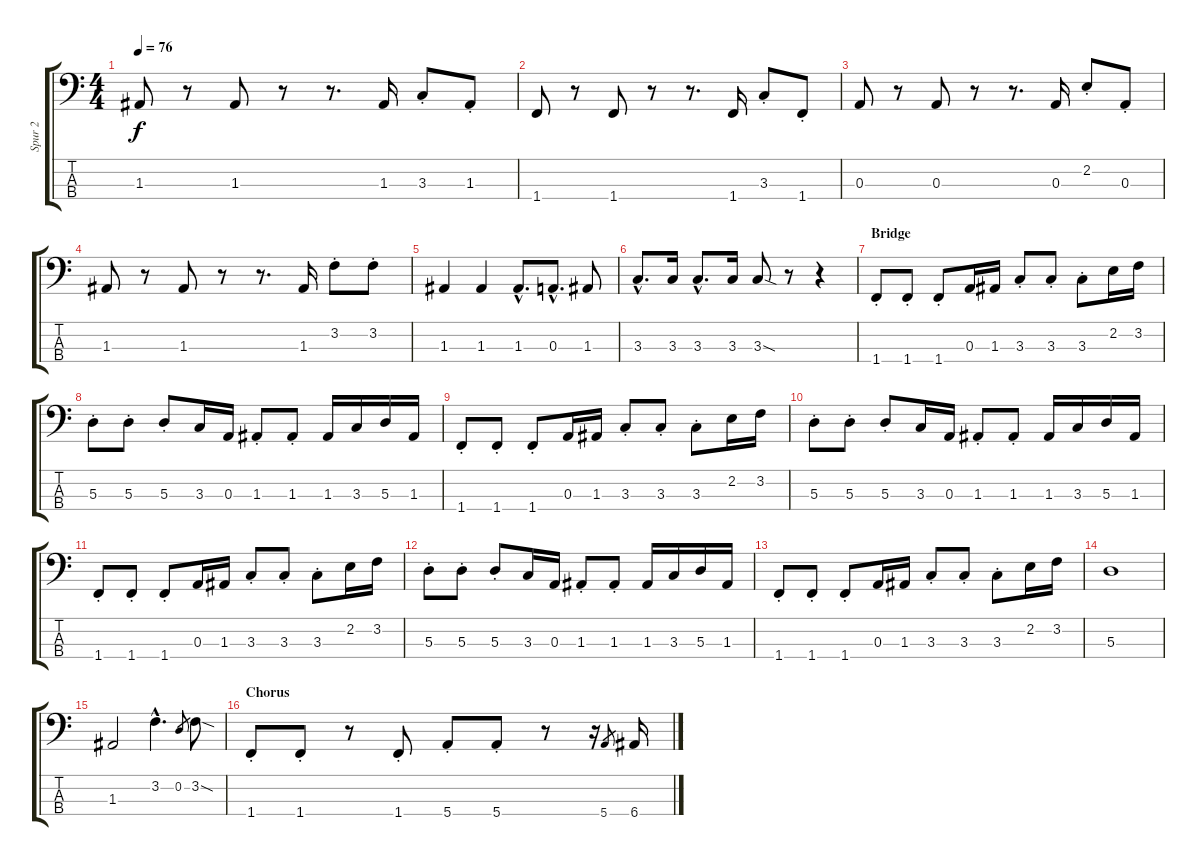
\track ("Spur 2" "Spur 2") {instrument electricbassfinger}
\staff {score tabs}
\tuning (G2 D2 A1 E1) {hide}
\ts (4 4)
\tempo 76
\clef f4
\ks c
1.3.8{dy f} r.8 1.3.8 r.8 r.8{d} 1.3.16 3.3{st}.8 1.3{st}.8 |
1.4.8 r.8 1.4.8 r.8 r.8{d} 1.4.16 3.3{st}.8 1.4{st}.8 |
0.3.8 r.8 0.3.8 r.8 r.8{d} 0.3.16 2.2{st}.8 0.3{st}.8 |
1.3.8 r.8 1.3.8 r.8 r.8{d} 1.3.16 3.2{st}.8 3.2{st}.8 |
1.3.4 1.3.4 1.3{hac}.8{d} 0.3{hac}.8{d} 1.3.8 |
3.3{hac}.8{d} 3.3.16 3.3{hac}.8{d} 3.3.16 3.3{sod}.8 r.8 r.4 |
\section ("" "Bridge")
1.4{st}.8 1.4{st}.8 1.4{st}.8 0.3.16 1.3.16 3.3{st}.8 3.3{st}.8 3.3{st}.8 2.2.16 3.2.16 |
5.3{st}.8 5.3{st}.8 5.3{st}.8 3.3.16 0.3.16 1.3{st}.8 1.3{st}.8 1.3.16 3.3.16 5.3.16 1.3.16 |
1.4{st}.8 1.4{st}.8 1.4{st}.8 0.3.16 1.3.16 3.3{st}.8 3.3{st}.8 3.3{st}.8 2.2.16 3.2.16 |
5.3{st}.8 5.3{st}.8 5.3{st}.8 3.3.16 0.3.16 1.3{st}.8 1.3{st}.8 1.3.16 3.3.16 5.3.16 1.3.16 |
1.4{st}.8 1.4{st}.8 1.4{st}.8 0.3.16 1.3.16 3.3{st}.8 3.3{st}.8 3.3{st}.8 2.2.16 3.2.16 |
5.3{st}.8 5.3{st}.8 5.3{st}.8 3.3.16 0.3.16 1.3{st}.8 1.3{st}.8 1.3.16 3.3.16 5.3.16 1.3.16 |
1.4{st}.8 1.4{st}.8 1.4{st}.8 0.3.16 1.3.16 3.3{st}.8 3.3{st}.8 3.3{st}.8 2.2.16 3.2.16 |
5.3.1 |
1.3.2 3.2{hac}.4{d} 0.2.8{gr} 3.2{sod}.8 |
\section ("" "Chorus")
1.4{st}.8 1.4{st}.8 r.8 1.4{st}.8 5.4{st}.8 5.4{st}.8 r.8 r.16 5.4.8{gr} 6.4.16
